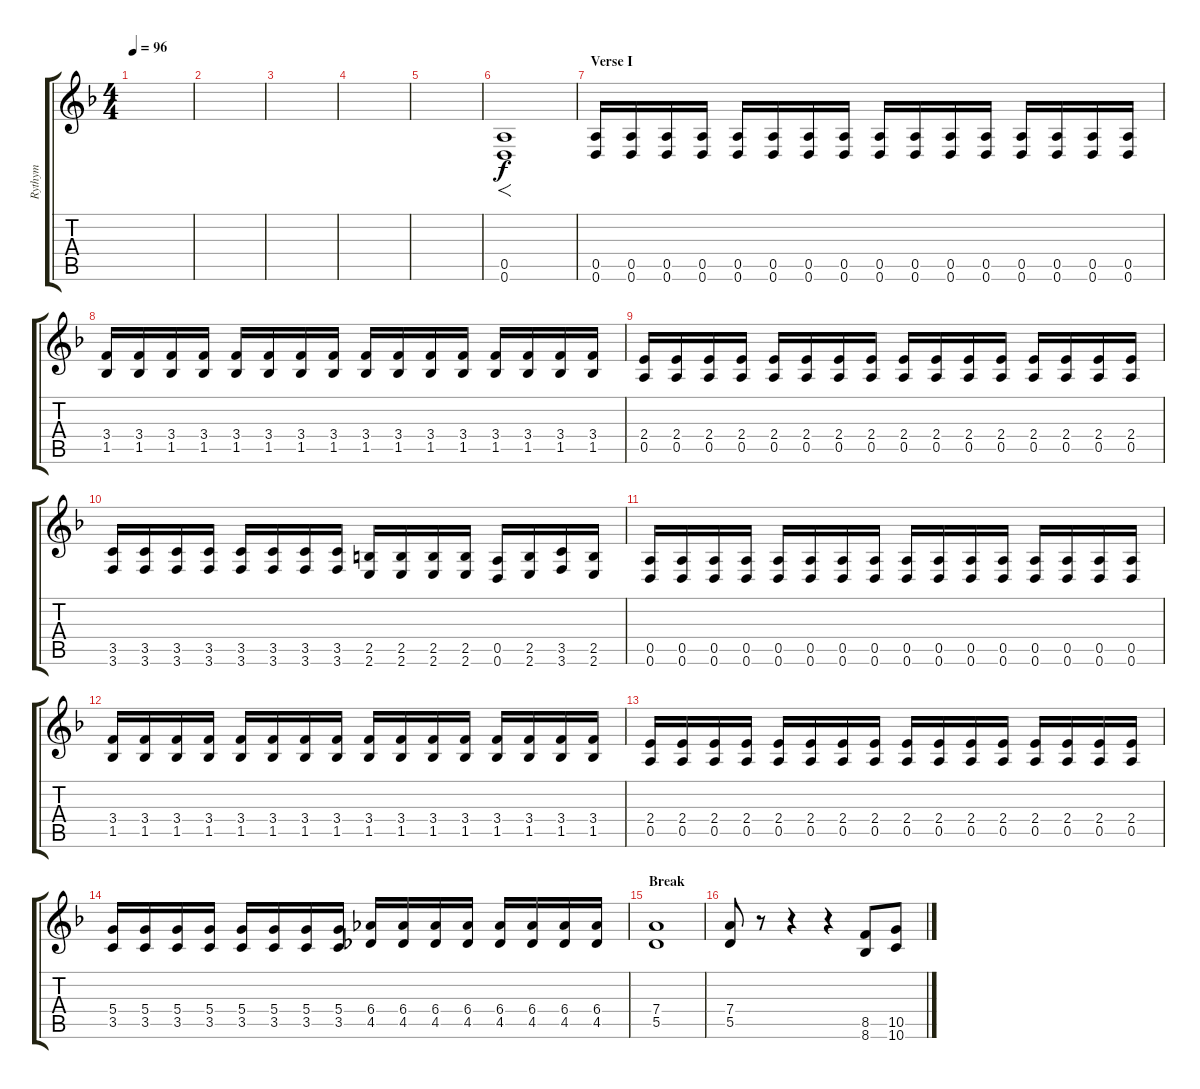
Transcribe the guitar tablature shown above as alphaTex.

\track ("Rythym" "Rythym") {instrument distortionguitar}
\staff {score tabs}
\tuning (E4 B3 G3 D3 A2 D2) {hide}
\ts (4 4)
\tempo 96
\clef g2
\ks dminor
|
|
|
|
|
(0.5 0.6).1{f} |
\section ("" "Verse I")
(0.5 0.6).16 (0.5 0.6).16 (0.5 0.6).16 (0.5 0.6).16 (0.5 0.6).16 (0.5 0.6).16 (0.5 0.6).16 (0.5 0.6).16 (0.5 0.6).16 (0.5 0.6).16 (0.5 0.6).16 (0.5 0.6).16 (0.5 0.6).16 (0.5 0.6).16 (0.5 0.6).16 (0.5 0.6).16 |
(3.4 1.5).16 (3.4 1.5).16 (3.4 1.5).16 (3.4 1.5).16 (3.4 1.5).16 (3.4 1.5).16 (3.4 1.5).16 (3.4 1.5).16 (3.4 1.5).16 (3.4 1.5).16 (3.4 1.5).16 (3.4 1.5).16 (3.4 1.5).16 (3.4 1.5).16 (3.4 1.5).16 (3.4 1.5).16 |
(2.4 0.5).16 (2.4 0.5).16 (2.4 0.5).16 (2.4 0.5).16 (2.4 0.5).16 (2.4 0.5).16 (2.4 0.5).16 (2.4 0.5).16 (2.4 0.5).16 (2.4 0.5).16 (2.4 0.5).16 (2.4 0.5).16 (2.4 0.5).16 (2.4 0.5).16 (2.4 0.5).16 (2.4 0.5).16 |
(3.5 3.6).16 (3.5 3.6).16 (3.5 3.6).16 (3.5 3.6).16 (3.5 3.6).16 (3.5 3.6).16 (3.5 3.6).16 (3.5 3.6).16 (2.5 2.6).16 (2.5 2.6).16 (2.5 2.6).16 (2.5 2.6).16 (0.5 0.6).16 (2.5 2.6).16 (3.5 3.6).16 (2.5 2.6).16 |
(0.5 0.6).16 (0.5 0.6).16 (0.5 0.6).16 (0.5 0.6).16 (0.5 0.6).16 (0.5 0.6).16 (0.5 0.6).16 (0.5 0.6).16 (0.5 0.6).16 (0.5 0.6).16 (0.5 0.6).16 (0.5 0.6).16 (0.5 0.6).16 (0.5 0.6).16 (0.5 0.6).16 (0.5 0.6).16 |
(3.4 1.5).16 (3.4 1.5).16 (3.4 1.5).16 (3.4 1.5).16 (3.4 1.5).16 (3.4 1.5).16 (3.4 1.5).16 (3.4 1.5).16 (3.4 1.5).16 (3.4 1.5).16 (3.4 1.5).16 (3.4 1.5).16 (3.4 1.5).16 (3.4 1.5).16 (3.4 1.5).16 (3.4 1.5).16 |
(2.4 0.5).16 (2.4 0.5).16 (2.4 0.5).16 (2.4 0.5).16 (2.4 0.5).16 (2.4 0.5).16 (2.4 0.5).16 (2.4 0.5).16 (2.4 0.5).16 (2.4 0.5).16 (2.4 0.5).16 (2.4 0.5).16 (2.4 0.5).16 (2.4 0.5).16 (2.4 0.5).16 (2.4 0.5).16 |
(5.4 3.5).16 (5.4 3.5).16 (5.4 3.5).16 (5.4 3.5).16 (5.4 3.5).16 (5.4 3.5).16 (5.4 3.5).16 (5.4 3.5).16 (6.4 4.5).16 (6.4 4.5).16 (6.4 4.5).16 (6.4 4.5).16 (6.4 4.5).16 (6.4 4.5).16 (6.4 4.5).16 (6.4 4.5).16 |
\section ("" "Break")
(7.4 5.5).1 |
(7.4 5.5).8 r.8 r.4 r.4 (8.5 8.6).8 (10.5 10.6).8
